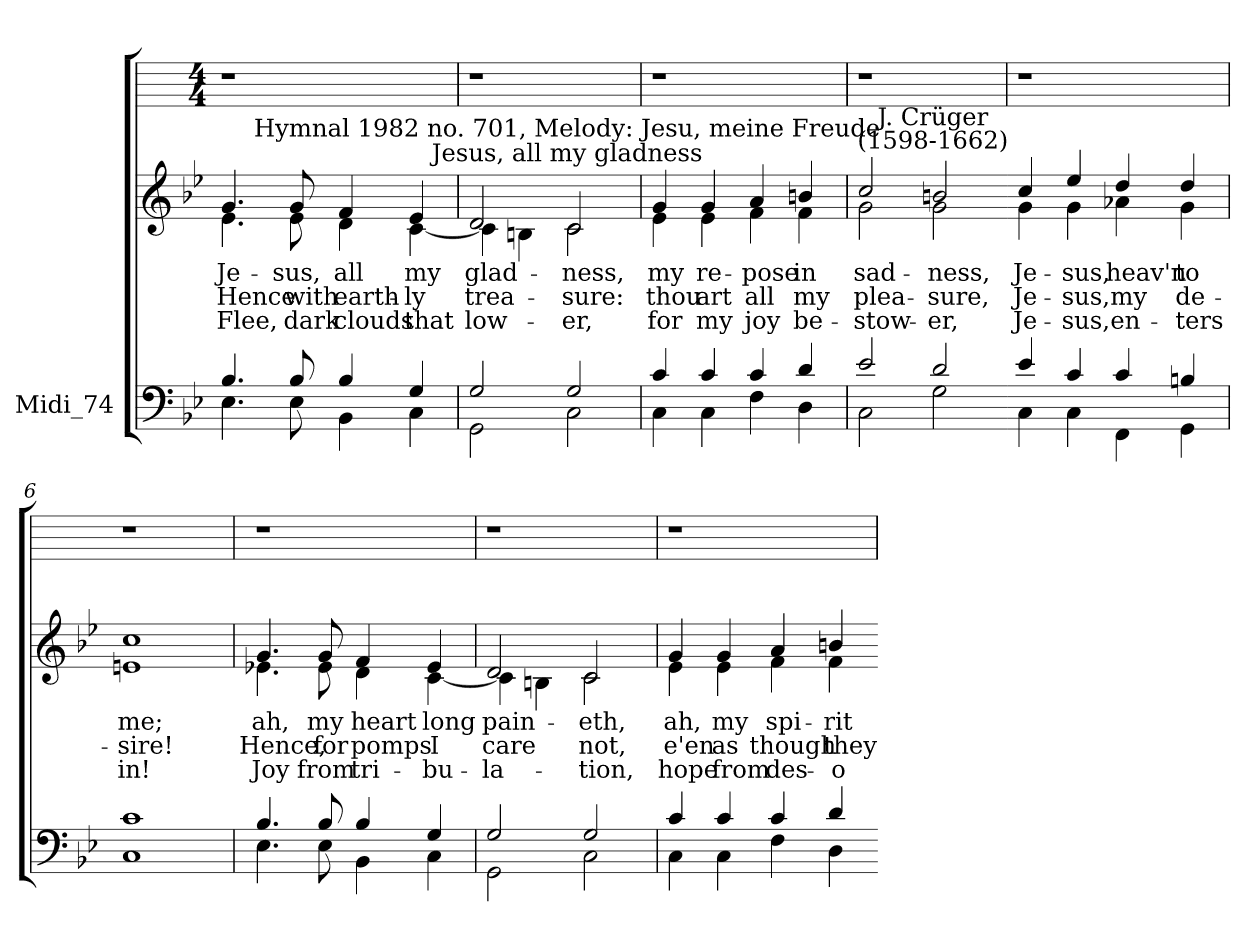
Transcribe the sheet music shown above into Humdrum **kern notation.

**kern	**kern	**text	**text	**text	**kern
*part3	*part2	*part2	*part2	*part2	*part1
*staff3	*staff2	*staff2	*staff2	*staff2	*staff1
*I"Midi_74	*	*	*	*	*
*clefF4	*clefG2	*	*	*	*
*k[b-e-]	*k[b-e-]	*	*	*	*
*B-:	*B-:	*	*	*	*
*	*	*	*	*	*M4/4
=1	=1	=1	=1	=1	=1
*^	*	*	*	*	*
!	!	!LO:TX:a:cj:t=J. Franck (1618-1677),\ntr. A. W. Wotherspoon (1853-1936)	!	!	!	!
!	!	!	!LO:LY:b	!LO:LY:b	!LO:LY:b	!
*	*	*^	*	*	*	*
4.B-/	4.E-\	4.g/	4.e-\	Je-	-Hence	Flee,	1r
!	!	!	!	!LO:LY:b	!LO:LY:b	!LO:LY:b	!
8B-/	8E-\	8g/	8e-\	sus,	with	dark	.
!	!	!	!	!LO:LY:b	!LO:LY:b	!LO:LY:b	!
4B-/	4BB-\	4f/	4d\	all	earth-	-clouds	.
!	!	!	!	!LO:LY:b	!LO:LY:b	!LO:LY:b	!
4G/	4C\	4e-/	[4c\	my	ly	that	.
=2	=2	=2	=2	=2	=2	=2	=2
!	!	!	!	!LO:LY:b	!LO:LY:b	!LO:LY:b	!
2G/	2GG\	2d/	4c\]	glad-	-trea-	-low-	1r
.	.	.	4Bn\	.	.	.	.
!	!	!LO:TX:a:cj:t=Jesus, all my gladness	!	!	!	!	!
!	!	!LO:TX:a:cj:t=Hymnal 1982 no. 701, Melody&colon; Jesu, meine Freude	!	!	!	!	!
!	!	!	!	!LO:LY:b	!LO:LY:b	!LO:LY:b	!
2G/	2C\	2c/	2c\	-ness,	sure:	er,	.
=3	=3	=3	=3	=3	=3	=3	=3
!	!	!	!	!LO:LY:b	!LO:LY:b	!LO:LY:b	!
4c/	4C\	4g/	4e-\	my	thou	for	1r
!	!	!	!	!LO:LY:b	!LO:LY:b	!LO:LY:b	!
4c/	4C\	4g/	4e-\	re-	-art	my	.
!	!	!	!	!LO:LY:b	!LO:LY:b	!LO:LY:b	!
4c/	4F\	4a/	4f\	pose	all	joy	.
!	!	!	!	!LO:LY:b	!LO:LY:b	!LO:LY:b	!
4d/	4D\	4bn/	4f\	in	my	be-	.
=4	=4	=4	=4	=4	=4	=4	=4
!	!	!	!	!LO:LY:b	!LO:LY:b	!LO:LY:b	!
2e-/	2C\	2cc/	2g\	-sad-	-plea-	-stow-	1r
!	!	!LO:TX:a:cj:t=J. Crüger\n(1598-1662)	!	!	!	!	!
!	!	!	!	!LO:LY:b	!LO:LY:b	!LO:LY:b	!
2d/	2G\	2bn/	2g\	-ness,	sure,	er,	.
!!LO:LB:g=z
=5-	=5-	=5-	=5-	=5	=5	=5	=5
!	!	!	!	!LO:LY:b	!LO:LY:b	!LO:LY:b	!
4e-	4C\	4cc/	4g\	Je-	-Je-	-Je-	1r
!	!	!	!	!LO:LY:b	!LO:LY:b	!LO:LY:b	!
4c/	4C\	4ee-/	4g\	-sus,	sus,	sus,	.
!	!	!	!	!LO:LY:b	!LO:LY:b	!LO:LY:b	!
4c/	4FF\	4dd/	4a-X\	heav'n	my	en-	.
!	!	!	!	!LO:LY:b	!LO:LY:b	!LO:LY:b	!
4Bn/	4GG\	4dd/	4g\	-to	de-	-ters	.
=6	=6	=6	=6	=6	=6	=6	=6
!	!	!	!	!LO:LY:b	!LO:LY:b	!LO:LY:b	!
1c/	1C\	1cc/	1en\	me;	sire!	in!	1r
=7	=7	=7	=7	=7	=7	=7	=7
!	!	!	!	!LO:LY:b	!LO:LY:b	!LO:LY:b	!
4.B-/	4.E-\	4.g/	4.e-X\	ah,	Hence,	Joy	1r
!	!	!	!	!LO:LY:b	!LO:LY:b	!LO:LY:b	!
8B-/	8E-\	8g/	8e-\	my	for	from	.
!	!	!	!	!LO:LY:b	!LO:LY:b	!LO:LY:b	!
4B-/	4BB-\	4f/	4d\	heart	pomps	tri-	.
!	!	!	!	!LO:LY:b	!LO:LY:b	!LO:LY:b	!
4G/	4C\	4e-/	[4c\	-long	I	bu-	.
=8	=8	=8	=8	=8	=8	=8	=8
!	!	!	!	!LO:LY:b	!LO:LY:b	!LO:LY:b	!
2G/	2GG\	2d/	4c\]	-pain-	-care	la-	1r
.	.	.	4Bn\	.	.	.	.
!	!	!	!	!LO:LY:b	!LO:LY:b	!LO:LY:b	!
2G/	2C\	2c/	2c\	-eth,	not,	tion,	.
=9	=9	=9	=9	=9	=9	=9	=9
!	!	!	!	!LO:LY:b	!LO:LY:b	!LO:LY:b	!
4c/	4C\	4g/	4e-\	ah,	e'en	hope	1r
!	!	!	!	!LO:LY:b	!LO:LY:b	!LO:LY:b	!
4c/	4C\	4g/	4e-\	my	as	from	.
!	!	!	!	!LO:LY:b	!LO:LY:b	!LO:LY:b	!
4c/	4F\	4a/	4f\	spi-	-though	des-	.
!	!	!	!	!LO:LY:b	!LO:LY:b	!LO:LY:b	!
4d/	4D\	4bn/	4f\	-rit	they	o-	.
*v	*v	*	*	*	*	*	*
*	*v	*v	*	*	*	*
=-	=-	=	=	=	=
*-	*-	*-	*-	*-	*-
